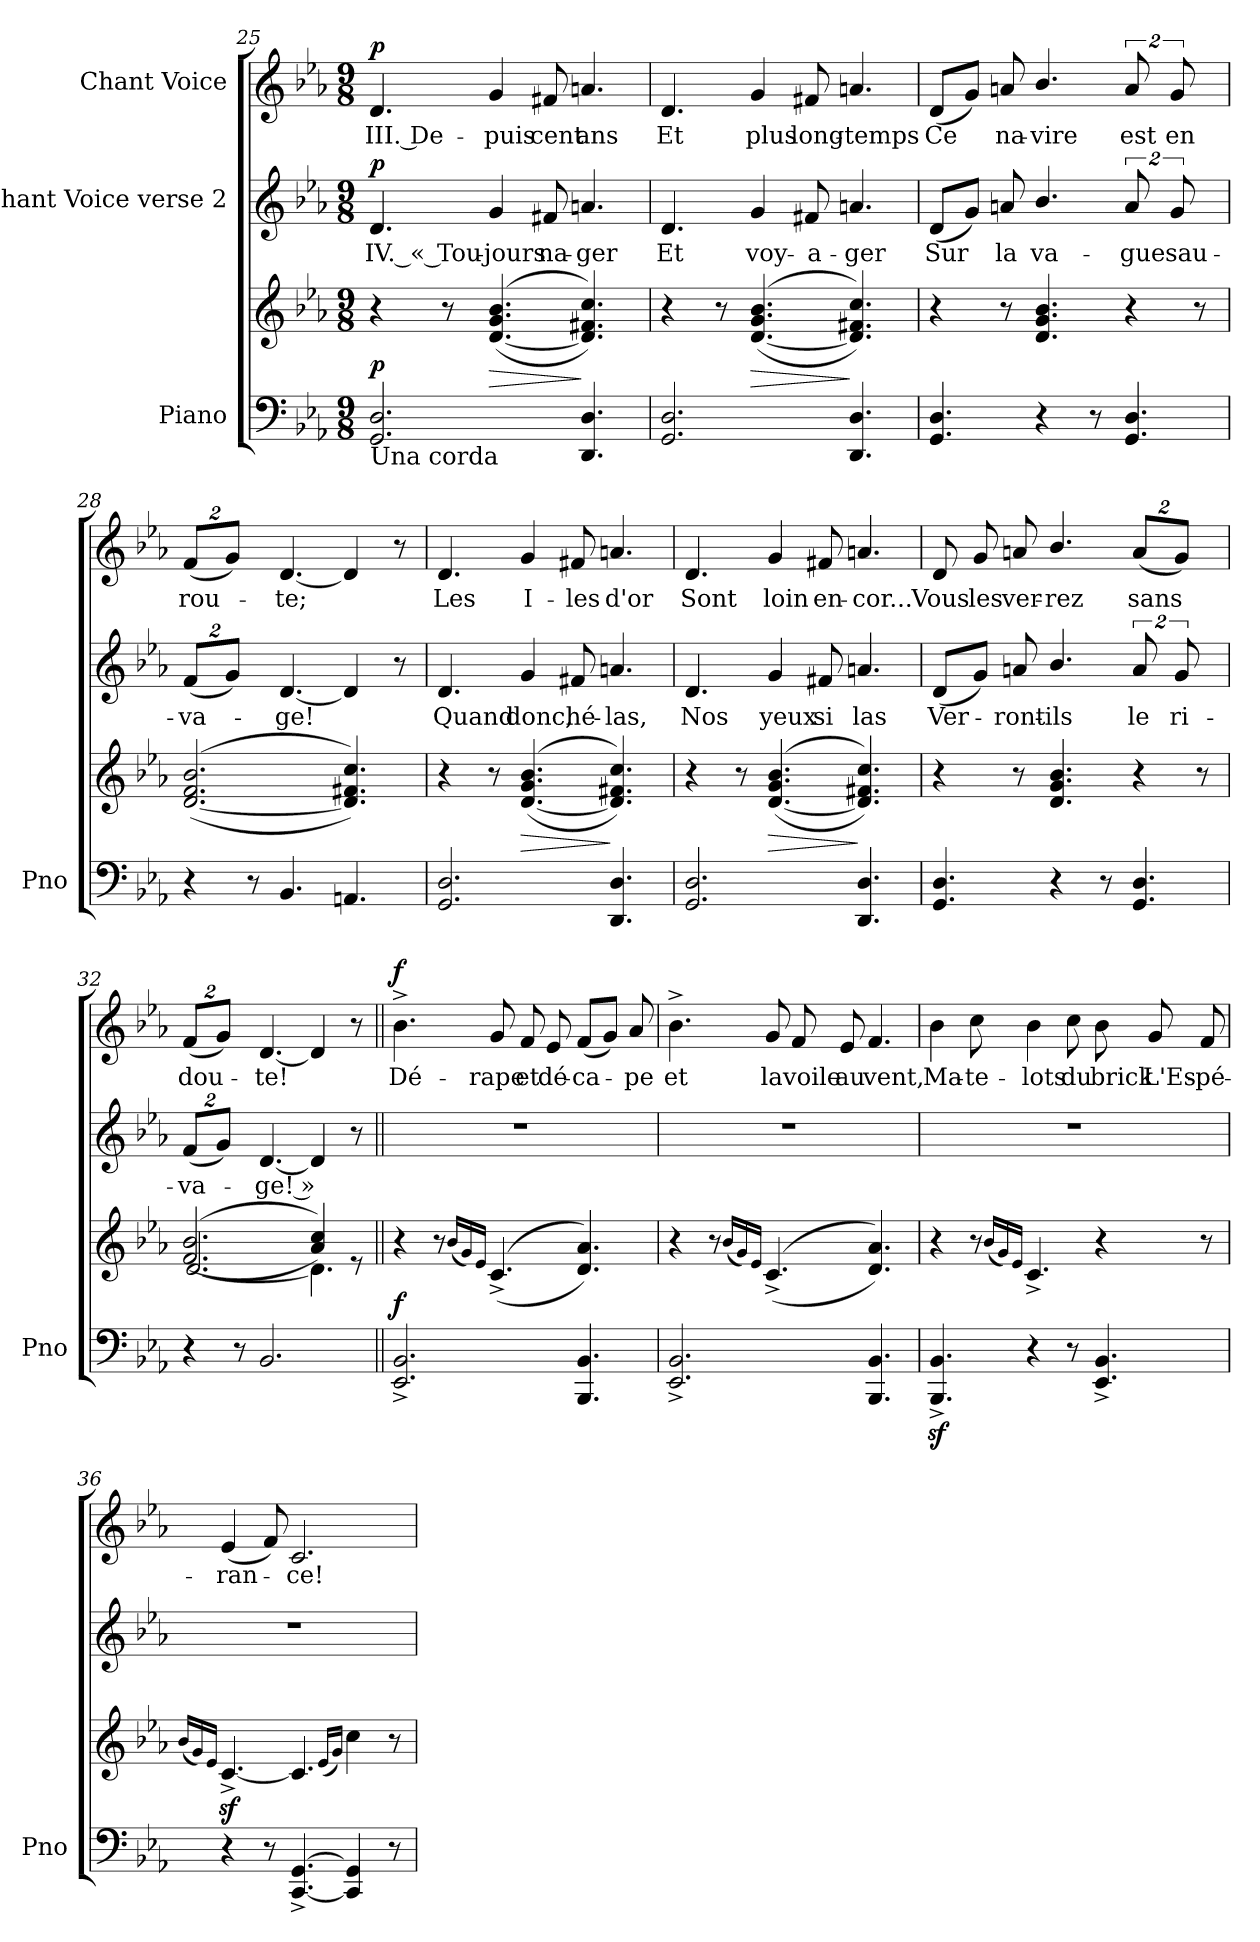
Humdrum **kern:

**kern	**kern	**dynam	**kern	**text	**dynam	**kern	**text	**dynam
*part3	*part3	*part3	*part2	*part2	*part2	*part1	*part1	*part1
*staff4	*staff3	*staff3/4	*staff2	*staff2	*staff2	*staff1	*staff1	*staff1
*I"Piano	*	*	*I"Chant Voice verse 2	*	*	*I"Chant Voice	*	*
*I'Pno	*	*	*	*	*	*	*	*
!!LO:PB:g=z
*clefF4	*clefG2	*	*clefG2	*	*	*clefG2	*	*
*k[b-e-a-]	*k[b-e-a-]	*	*k[b-e-a-]	*	*	*k[b-e-a-]	*	*
*M9/8	*M9/8	*	*M9/8	*	*	*M9/8	*	*
=25	=25	=25	=25	=25	=25	=25	=25	=25
!LO:TX:b:t=Una corda	!	!	!	!	!	!	!	!
!	!	!LO:DY:a=2	!	!LO:LY:b	!LO:DY:a	!	!LO:LY:b	!LO:DY:a
2.GG/ 2.D/	4r	p	4.d/	IV. « Tou-	p	4.d/	III. De-	p
.	8r	.	.	.	.	.	.	.
!	!	!LO:HP:b	!	!LO:LY:b	!	!	!LO:LY:b	!
.	(>(>[4.d/ 4.g/ 4.b-/	>	4g/	-jours	.	4g/	-puis	.
!	!	!	!	!LO:LY:b	!	!	!LO:LY:b	!
.	.	.	8f#X/	na-	.	8f#X/	cent	.
!	!	!	!	!LO:LY:b	!	!	!LO:LY:b	!
4.DD/ 4.D/	4.d/] 4.f#X/ 4.cc/))	]	4.an/	-ger	.	4.an/	ans	.
=26	=26	=26	=26	=26	=26	=26	=26	=26
!	!	!	!	!LO:LY:b	!	!	!LO:LY:b	!
2.GG/ 2.D/	4r	.	4.d/	Et	.	4.d/	Et	.
.	8r	.	.	.	.	.	.	.
!	!	!LO:HP:b	!	!LO:LY:b	!	!	!LO:LY:b	!
.	(>(>[4.d/ 4.g/ 4.b-/	>	4g/	voy-	.	4g/	plus	.
!	!	!	!	!LO:LY:b	!	!	!LO:LY:b	!
.	.	.	8f#X/	-a-	.	8f#X/	long-	.
!	!	!	!	!LO:LY:b	!	!	!LO:LY:b	!
4.DD/ 4.D/	4.d/] 4.f#X/ 4.cc/))	]	4.an/	-ger	.	4.an/	-temps	.
=27	=27	=27	=27	=27	=27	=27	=27	=27
!	!	!	!	!LO:LY:b	!	!	!LO:LY:b	!
4.GG/ 4.D/	4r	.	(<8d/L	Sur	.	(<8d/L	Ce	.
.	.	.	8g/J)	.	.	8g/J)	.	.
!	!	!	!	!LO:LY:b	!	!	!LO:LY:b	!
.	8r	.	8an/	la	.	8an/	na-	.
!	!	!	!	!LO:LY:b	!	!	!LO:LY:b	!
4r	4.d/ 4.g/ 4.b-/	.	4.b-/	va-	.	4.b-/	-vire	.
8r	.	.	.	.	.	.	.	.
!	!	!	!	!LO:LY:b	!	!	!LO:LY:b	!
4.GG/ 4.D/	4r	.	16%3a/	-gue	.	16%3a/	est	.
!	!	!	!	!LO:LY:b	!	!	!LO:LY:b	!
.	.	.	16%3g/	sau-	.	16%3g/	en	.
.	8r	.	.	.	.	.	.	.
=28	=28	=28	=28	=28	=28	=28	=28	=28
*	*	*	*Xbrackettup	*	*	*	*	*
!	!	!	!	!LO:LY:b	!	!	!	!
*	*	*	*	*	*	*Xbrackettup	*	*
!	!	!	!	!	!	!	!LO:LY:b	!
4r	(>(>[2.d/ 2.f/ 2.b-/	.	(<16%3f/L	-va-	.	(<16%3f/L	rou-	.
.	.	.	16%3g/J)	.	.	16%3g/J)	.	.
8r	.	.	.	.	.	.	.	.
!	!	!	!	!LO:LY:b	!	!	!LO:LY:b	!
4.BB-/	.	.	[4.d/	-ge!	.	[4.d/	-te;	.
4.AAn/	4.d/] 4.f#X/ 4.cc/))	.	4d/]	.	.	4d/]	.	.
.	.	.	8r	.	.	8r	.	.
!!LO:LB:g=z
=29	=29	=29	=29	=29	=29	=29	=29	=29
!	!	!	!	!LO:LY:b	!	!	!LO:LY:b	!
2.GG/ 2.D/	4r	.	4.d/	Quand	.	4.d/	Les	.
.	8r	.	.	.	.	.	.	.
!	!	!LO:HP:b	!	!LO:LY:b	!	!	!LO:LY:b	!
.	(>(>[4.d/ 4.g/ 4.b-/	>	4g/	donc,	.	4g/	I-	.
!	!	!	!	!LO:LY:b	!	!	!LO:LY:b	!
.	.	.	8f#X/	hé-	.	8f#X/	-les	.
!	!	!	!	!LO:LY:b	!	!	!LO:LY:b	!
4.DD/ 4.D/	4.d/] 4.f#X/ 4.cc/))	]	4.an/	-las,	.	4.an/	d'or	.
=30	=30	=30	=30	=30	=30	=30	=30	=30
!	!	!	!	!LO:LY:b	!	!	!LO:LY:b	!
2.GG/ 2.D/	4r	.	4.d/	Nos	.	4.d/	Sont	.
.	8r	.	.	.	.	.	.	.
!	!	!LO:HP:b	!	!LO:LY:b	!	!	!LO:LY:b	!
.	(>(>[4.d/ 4.g/ 4.b-/	>	4g/	yeux	.	4g/	loin	.
!	!	!	!	!LO:LY:b	!	!	!LO:LY:b	!
.	.	.	8f#X/	si	.	8f#X/	en-	.
!	!	!	!	!LO:LY:b	!	!	!LO:LY:b	!
4.DD/ 4.D/	4.d/] 4.f#X/ 4.cc/))	]	4.an/	las	.	4.an/	-cor...	.
=31	=31	=31	=31	=31	=31	=31	=31	=31
!	!	!	!	!LO:LY:b	!	!	!LO:LY:b	!
4.GG/ 4.D/	4r	.	(<8d/L	Ver-	.	8d/	Vous	.
!	!	!	!	!	!	!	!LO:LY:b	!
.	.	.	8g/J)	.	.	8g/	les	.
!	!	!	!	!LO:LY:b	!	!	!LO:LY:b	!
.	8r	.	8an/	-ront-	.	8an/	ver-	.
!	!	!	!	!LO:LY:b	!	!	!LO:LY:b	!
4r	4.d/ 4.g/ 4.b-/	.	4.b-/	-ils	.	4.b-/	-rez	.
8r	.	.	.	.	.	.	.	.
*	*	*	*brackettup	*	*	*	*	*
!	!	!	!	!LO:LY:b	!	!	!LO:LY:b	!
4.GG/ 4.D/	4r	.	16%3a/	le	.	(<16%3a/L	sans	.
!	!	!	!	!LO:LY:b	!	!	!	!
.	.	.	16%3g/	ri-	.	16%3g/J)	.	.
.	8r	.	.	.	.	.	.	.
=32	=32	=32	=32	=32	=32	=32	=32	=32
*	*^	*	*	*	*	*	*	*
*	*	*	*	*Xbrackettup	*	*	*	*	*
!	!	!	!	!	!LO:LY:b	!	!	!LO:LY:b	!
4r	(>(>2.f/ 2.b-/	[2.d/	.	(<16%3f/L	-va-	.	(<16%3f/L	dou-	.
.	.	.	.	16%3g/J)	.	.	16%3g/J)	.	.
8r	.	.	.	.	.	.	.	.	.
!	!	!	!	!	!LO:LY:b	!	!	!LO:LY:b	!
2.BB-/	.	.	.	[4.d/	-ge! »	.	[4.d/	-te!	.
.	4a-/ 4cc/))	4.d\]	.	4d/]	.	.	4d/]	.	.
.	8re	.	.	8r	.	.	8r	.	.
*	*v	*v	*	*	*	*	*	*	*
!!LO:LB:g=z
=33||	=33||	=33||	=33||	=33||	=33||	=33||	=33||	=33||
!	!	!LO:DY:a=2	!	!	!	!	!LO:LY:b	!LO:DY:a
2.EE-/^ 2.BB-/^	4r	f	8%9r	.	.	4.b-^\	Dé-	f
.	8r	.	.	.	.	.	.	.
.	(<16qb-/LL	.	.	.	.	.	.	.
.	16qg/)	.	.	.	.	.	.	.
.	16qe-/JJ	.	.	.	.	.	.	.
!	!	!	!	!	!	!	!LO:LY:b	!
.	(<(>4.c^/	.	.	.	.	8g/	-rape	.
!	!	!	!	!	!	!	!LO:LY:b	!
.	.	.	.	.	.	8f/	et	.
!	!	!	!	!	!	!	!LO:LY:b	!
.	.	.	.	.	.	8e-/	dé-	.
!	!	!	!	!	!	!	!LO:LY:b	!
4.BBB-/ 4.BB-/	4.d/ 4.a-/))	.	.	.	.	(<8f/L	-ca-	.
.	.	.	.	.	.	8g/J)	.	.
!	!	!	!	!	!	!	!LO:LY:b	!
.	.	.	.	.	.	8a-/	-pe	.
=34	=34	=34	=34	=34	=34	=34	=34	=34
!	!	!	!	!	!	!	!LO:LY:b	!
2.EE-/^ 2.BB-/^	4r	.	8%9r	.	.	4.b-^\	et	.
.	8r	.	.	.	.	.	.	.
.	(<16qb-/LL	.	.	.	.	.	.	.
.	16qg/)	.	.	.	.	.	.	.
.	16qe-/JJ	.	.	.	.	.	.	.
!	!	!	!	!	!	!	!LO:LY:b	!
.	(<(>4.c^/	.	.	.	.	8g/	la	.
!	!	!	!	!	!	!	!LO:LY:b	!
.	.	.	.	.	.	8f/	voile	.
!	!	!	!	!	!	!	!LO:LY:b	!
.	.	.	.	.	.	8e-/	au	.
!	!	!	!	!	!	!	!LO:LY:b	!
4.BBB-/ 4.BB-/	4.d/ 4.a-/))	.	.	.	.	4.f/	vent,	.
=35	=35	=35	=35	=35	=35	=35	=35	=35
!	!	!	!	!	!	!	!LO:LY:b	!
4.BBB-/z>^ 4.BB-/z>^	4r	.	8%9r	.	.	4b-\	-Ma-	.
!	!	!	!	!	!	!	!LO:LY:b	!
.	8r	.	.	.	.	8cc\	-te-	.
.	(<16qb-/LL	.	.	.	.	.	.	.
.	16qg/)	.	.	.	.	.	.	.
.	16qe-/JJ	.	.	.	.	.	.	.
!	!	!	!	!	!	!	!LO:LY:b	!
4r	4.c^/	.	.	.	.	4b-\	-lots	.
!	!	!	!	!	!	!	!LO:LY:b	!
8r	.	.	.	.	.	8cc\	du	.
!	!	!	!	!	!	!	!LO:LY:b	!
4.EE-/^ 4.BB-/^	4r	.	.	.	.	8b-\	brick	.
!	!	!	!	!	!	!	!LO:LY:b	!
.	.	.	.	.	.	8g/	L'Es-	.
!	!	!	!	!	!	!	!LO:LY:b	!
.	8r	.	.	.	.	8f/	-pé-	.
=36	=36	=36	=36	=36	=36	=36	=36	=36
.	(<16qb-/LL	.	.	.	.	.	.	.
.	16qg/)	.	.	.	.	.	.	.
.	16qe-/JJ	.	.	.	.	.	.	.
!	!	!	!	!	!	!	!LO:LY:b	!
4r	[4.cz<^/	.	8%9r	.	.	(<4e-/	-ran-	.
8r	.	.	.	.	.	8f/)	.	.
!	!	!	!	!	!	!	!LO:LY:b	!
[4.CC/^ [4.GG/^	4.c/]	.	.	.	.	2.c/	-ce!	.
.	(<16qe-/LL	.	.	.	.	.	.	.
.	16qg/JJ)	.	.	.	.	.	.	.
4CC/] 4GG/]	4cc\	.	.	.	.	.	.	.
8r	8r	.	.	.	.	.	.	.
=	=	=	=	=	=	=	=	=
*-	*-	*-	*-	*-	*-	*-	*-	*-
